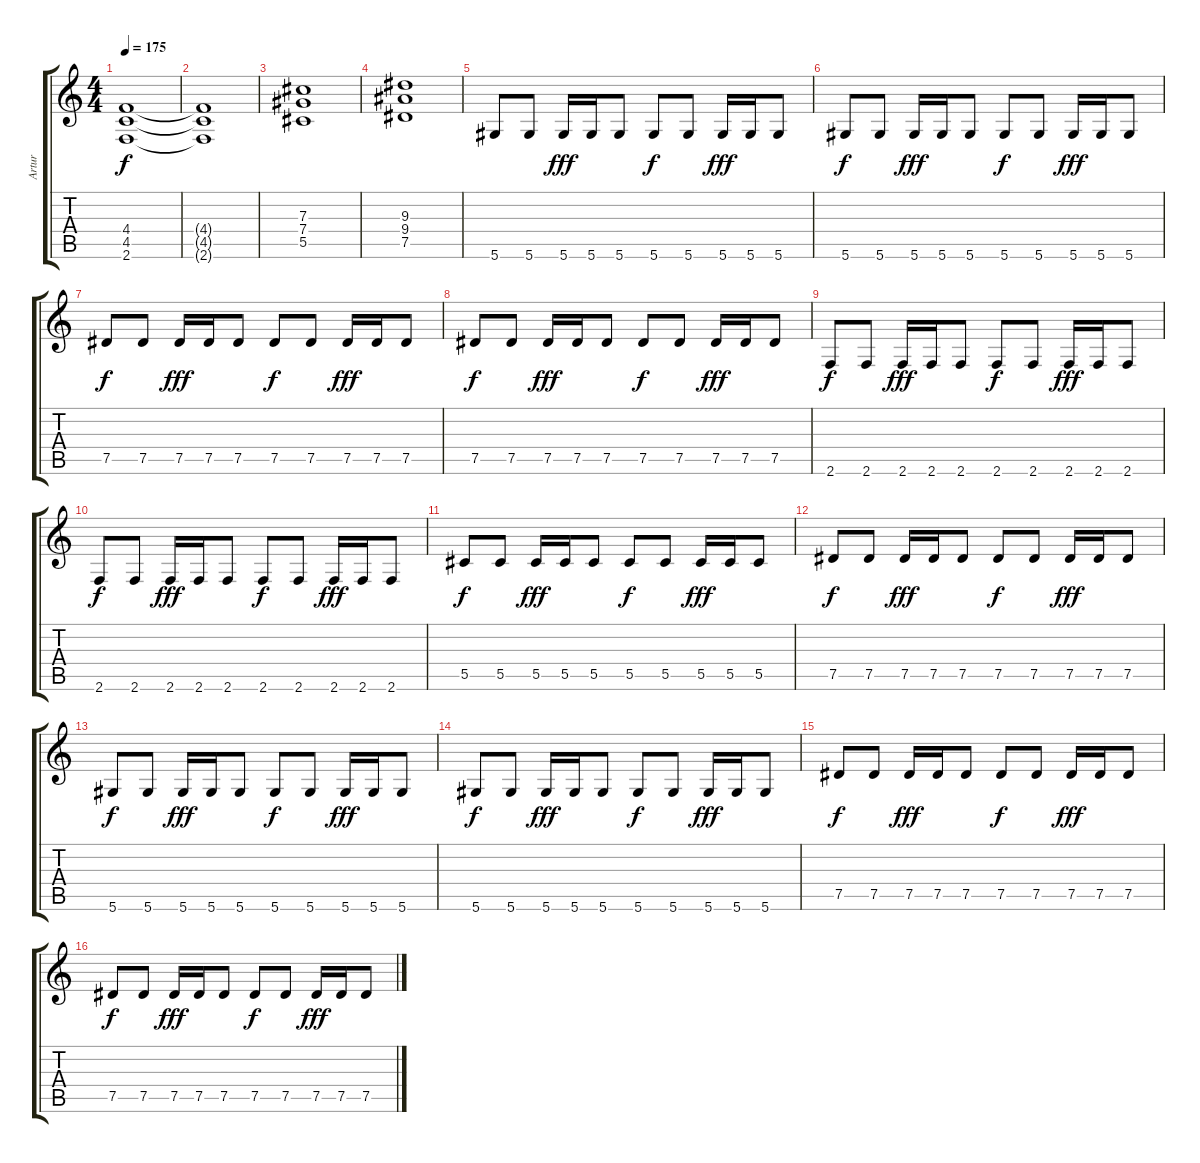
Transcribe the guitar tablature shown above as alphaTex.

\track ("Artur" "Artur") {instrument distortionguitar}
\staff {score tabs}
\tuning (Eb4 Bb3 Gb3 Db3 Ab2 Eb2) {hide}
\ts (4 4)
\tempo 175
\clef g2
\ks c
(4.4 4.5 2.6).1{dy f} |
(4.4{t} 4.5{t} 2.6{t}).1 |
(7.3 7.4 5.5).1 |
(9.3 9.4 7.5).1 |
5.6.8 5.6.8 5.6.16{dy fff} 5.6.16 5.6.8 5.6.8{dy f} 5.6.8 5.6.16{dy fff} 5.6.16 5.6.8 |
5.6.8{dy f} 5.6.8 5.6.16{dy fff} 5.6.16 5.6.8 5.6.8{dy f} 5.6.8 5.6.16{dy fff} 5.6.16 5.6.8 |
7.5.8{dy f} 7.5.8 7.5.16{dy fff} 7.5.16 7.5.8 7.5.8{dy f} 7.5.8 7.5.16{dy fff} 7.5.16 7.5.8 |
7.5.8{dy f} 7.5.8 7.5.16{dy fff} 7.5.16 7.5.8 7.5.8{dy f} 7.5.8 7.5.16{dy fff} 7.5.16 7.5.8 |
2.6.8{dy f} 2.6.8 2.6.16{dy fff} 2.6.16 2.6.8 2.6.8{dy f} 2.6.8 2.6.16{dy fff} 2.6.16 2.6.8 |
2.6.8{dy f} 2.6.8 2.6.16{dy fff} 2.6.16 2.6.8 2.6.8{dy f} 2.6.8 2.6.16{dy fff} 2.6.16 2.6.8 |
5.5.8{dy f} 5.5.8 5.5.16{dy fff} 5.5.16 5.5.8 5.5.8{dy f} 5.5.8 5.5.16{dy fff} 5.5.16 5.5.8 |
7.5.8{dy f} 7.5.8 7.5.16{dy fff} 7.5.16 7.5.8 7.5.8{dy f} 7.5.8 7.5.16{dy fff} 7.5.16 7.5.8 |
5.6.8{dy f} 5.6.8 5.6.16{dy fff} 5.6.16 5.6.8 5.6.8{dy f} 5.6.8 5.6.16{dy fff} 5.6.16 5.6.8 |
5.6.8{dy f} 5.6.8 5.6.16{dy fff} 5.6.16 5.6.8 5.6.8{dy f} 5.6.8 5.6.16{dy fff} 5.6.16 5.6.8 |
7.5.8{dy f} 7.5.8 7.5.16{dy fff} 7.5.16 7.5.8 7.5.8{dy f} 7.5.8 7.5.16{dy fff} 7.5.16 7.5.8 |
7.5.8{dy f} 7.5.8 7.5.16{dy fff} 7.5.16 7.5.8 7.5.8{dy f} 7.5.8 7.5.16{dy fff} 7.5.16 7.5.8
